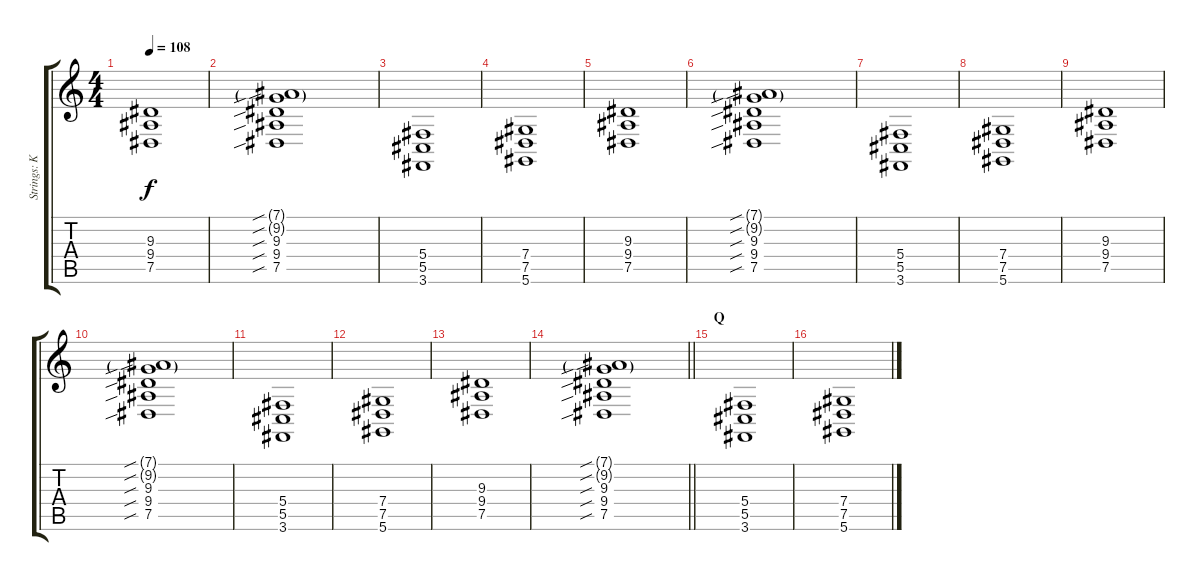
\track ("Strings: Kai" "Strings: K") {instrument synthstrings1}
\staff {score tabs}
\tuning (Eb4 Bb3 Gb3 Db3 Ab2 Eb2) {hide}
\ts (4 4)
\tempo 108
\clef g2
\ks c
(9.3 9.4 7.5).1{dy f} |
(7.1{sib g} 9.2{sib g} 9.3{sib} 9.4{sib} 7.5{sib}).1 |
(5.4 5.5 3.6).1 |
(7.4 7.5 5.6).1 |
(9.3 9.4 7.5).1 |
(7.1{sib g} 9.2{sib g} 9.3{sib} 9.4{sib} 7.5{sib}).1 |
(5.4 5.5 3.6).1 |
(7.4 7.5 5.6).1 |
(9.3 9.4 7.5).1 |
(7.1{sib g} 9.2{sib g} 9.3{sib} 9.4{sib} 7.5{sib}).1 |
(5.4 5.5 3.6).1 |
(7.4 7.5 5.6).1 |
(9.3 9.4 7.5).1 |
\barLineRight lightlight
(7.1{sib g} 9.2{sib g} 9.3{sib} 9.4{sib} 7.5{sib}).1 |
\section ("" "Q")
(5.4 5.5 3.6).1 |
(7.4 7.5 5.6).1
